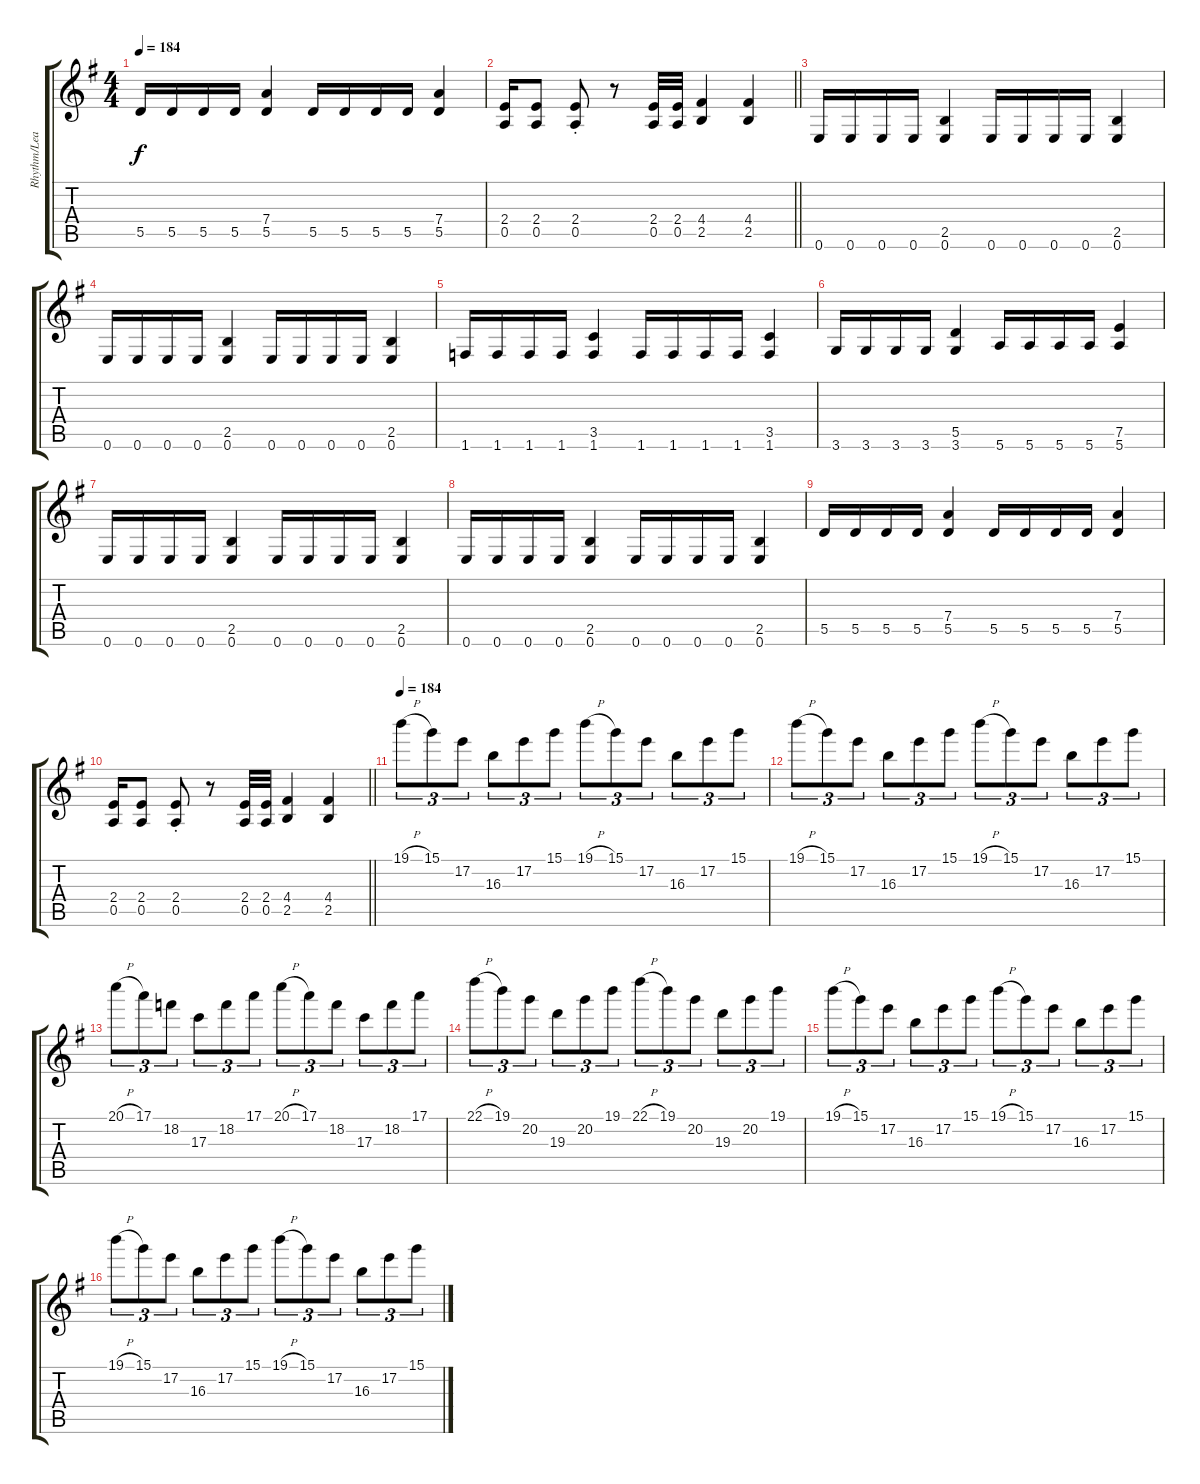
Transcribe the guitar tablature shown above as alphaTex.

\track ("Rhythm/Lead" "Rhythm/Lea") {instrument overdrivenguitar}
\staff {score tabs}
\tuning (E4 B3 G3 D3 A2 E2) {hide}
\ts (4 4)
\tempo 184
\clef g2
\ks eminor
5.5.16{dy f} 5.5.16 5.5.16 5.5.16 (7.4 5.5).4 5.5.16 5.5.16 5.5.16 5.5.16 (7.4 5.5).4 |
\barLineRight lightlight
(2.4 0.5).16 (2.4 0.5).8{beam split} (2.4{st} 0.5{st}).8 r.8 (2.4 0.5).32 (2.4 0.5).32 (4.4 2.5).4 (4.4 2.5).4 |
0.6.16 0.6.16 0.6.16 0.6.16 (2.5 0.6).4 0.6.16 0.6.16 0.6.16 0.6.16 (2.5 0.6).4 |
0.6.16 0.6.16 0.6.16 0.6.16 (2.5 0.6).4 0.6.16 0.6.16 0.6.16 0.6.16 (2.5 0.6).4 |
1.6.16 1.6.16 1.6.16 1.6.16 (3.5 1.6).4 1.6.16 1.6.16 1.6.16 1.6.16 (3.5 1.6).4 |
3.6.16 3.6.16 3.6.16 3.6.16 (5.5 3.6).4 5.6.16 5.6.16 5.6.16 5.6.16 (7.5 5.6).4 |
0.6.16 0.6.16 0.6.16 0.6.16 (2.5 0.6).4 0.6.16 0.6.16 0.6.16 0.6.16 (2.5 0.6).4 |
0.6.16 0.6.16 0.6.16 0.6.16 (2.5 0.6).4 0.6.16 0.6.16 0.6.16 0.6.16 (2.5 0.6).4 |
5.5.16 5.5.16 5.5.16 5.5.16 (7.4 5.5).4 5.5.16 5.5.16 5.5.16 5.5.16 (7.4 5.5).4 |
\barLineRight lightlight
(2.4 0.5).16 (2.4 0.5).8{beam split} (2.4{st} 0.5{st}).8 r.8 (2.4 0.5).32 (2.4 0.5).32 (4.4 2.5).4 (4.4 2.5).4 |
\tempo 184
19.1{h}.8{tu (3 2)} 15.1.8{tu (3 2)} 17.2.8{tu (3 2)} 16.3.8{tu (3 2)} 17.2.8{tu (3 2)} 15.1.8{tu (3 2)} 19.1{h}.8{tu (3 2)} 15.1.8{tu (3 2)} 17.2.8{tu (3 2)} 16.3.8{tu (3 2)} 17.2.8{tu (3 2)} 15.1.8{tu (3 2)} |
19.1{h}.8{tu (3 2)} 15.1.8{tu (3 2)} 17.2.8{tu (3 2)} 16.3.8{tu (3 2)} 17.2.8{tu (3 2)} 15.1.8{tu (3 2)} 19.1{h}.8{tu (3 2)} 15.1.8{tu (3 2)} 17.2.8{tu (3 2)} 16.3.8{tu (3 2)} 17.2.8{tu (3 2)} 15.1.8{tu (3 2)} |
20.1{h}.8{tu (3 2)} 17.1.8{tu (3 2)} 18.2.8{tu (3 2)} 17.3.8{tu (3 2)} 18.2.8{tu (3 2)} 17.1.8{tu (3 2)} 20.1{h}.8{tu (3 2)} 17.1.8{tu (3 2)} 18.2.8{tu (3 2)} 17.3.8{tu (3 2)} 18.2.8{tu (3 2)} 17.1.8{tu (3 2)} |
22.1{h}.8{tu (3 2)} 19.1.8{tu (3 2)} 20.2.8{tu (3 2)} 19.3.8{tu (3 2)} 20.2.8{tu (3 2)} 19.1.8{tu (3 2)} 22.1{h}.8{tu (3 2)} 19.1.8{tu (3 2)} 20.2.8{tu (3 2)} 19.3.8{tu (3 2)} 20.2.8{tu (3 2)} 19.1.8{tu (3 2)} |
19.1{h}.8{tu (3 2)} 15.1.8{tu (3 2)} 17.2.8{tu (3 2)} 16.3.8{tu (3 2)} 17.2.8{tu (3 2)} 15.1.8{tu (3 2)} 19.1{h}.8{tu (3 2)} 15.1.8{tu (3 2)} 17.2.8{tu (3 2)} 16.3.8{tu (3 2)} 17.2.8{tu (3 2)} 15.1.8{tu (3 2)} |
19.1{h}.8{tu (3 2)} 15.1.8{tu (3 2)} 17.2.8{tu (3 2)} 16.3.8{tu (3 2)} 17.2.8{tu (3 2)} 15.1.8{tu (3 2)} 19.1{h}.8{tu (3 2)} 15.1.8{tu (3 2)} 17.2.8{tu (3 2)} 16.3.8{tu (3 2)} 17.2.8{tu (3 2)} 15.1.8{tu (3 2)}
